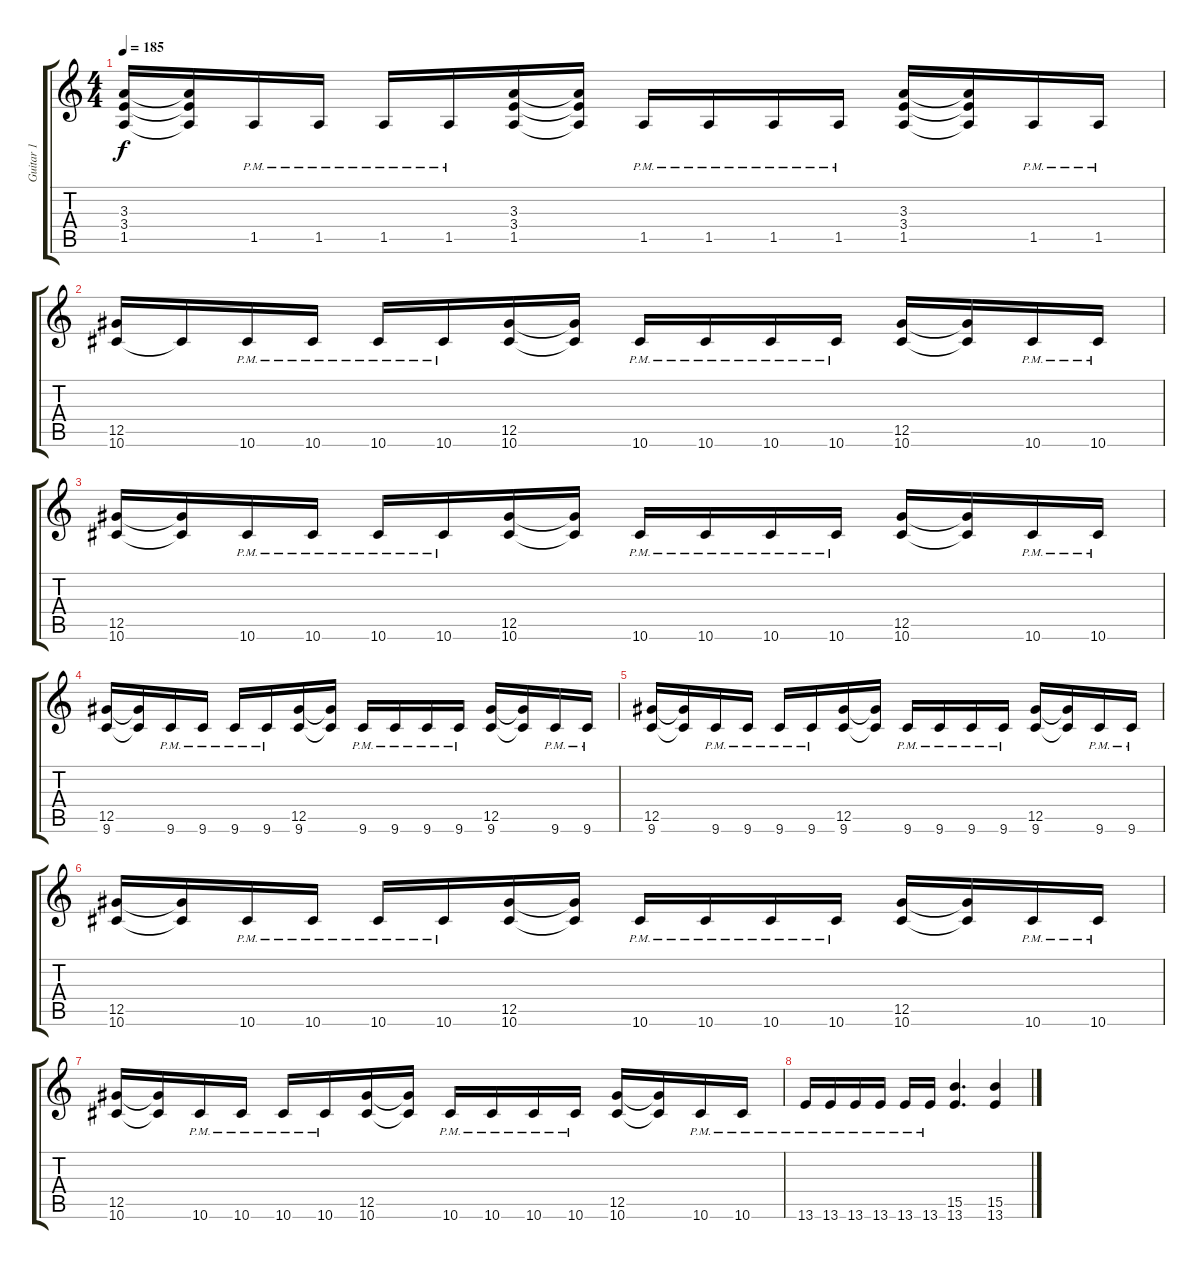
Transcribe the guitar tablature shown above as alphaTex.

\track ("Guitar 1" "Guitar 1") {instrument distortionguitar}
\staff {score tabs}
\tuning (Eb4 Bb3 Gb3 Db3 Ab2 Eb2) {hide}
\ts (4 4)
\tempo 185
\clef g2
\ks c
(3.3 3.4 1.5).16{dy f} (3.3{t} 3.4{t} 1.5{t}).16 1.5{pm}.16 1.5{pm}.16 1.5{pm}.16 1.5{pm}.16 (3.3 3.4 1.5).16 (3.3{t} 3.4{t} 1.5{t}).16 1.5{pm}.16 1.5{pm}.16 1.5{pm}.16 1.5{pm}.16 (3.3 3.4 1.5).16 (3.3{t} 3.4{t} 1.5{t}).16 1.5{pm}.16 1.5{pm}.16 |
(12.5 10.6).16 10.6{t}.16 10.6{pm}.16 10.6{pm}.16 10.6{pm}.16 10.6{pm}.16 (12.5 10.6).16 (12.5{t} 10.6{t}).16 10.6{pm}.16 10.6{pm}.16 10.6{pm}.16 10.6{pm}.16 (12.5 10.6).16 (12.5{t} 10.6{t}).16 10.6{pm}.16 10.6{pm}.16 |
(12.5 10.6).16 (12.5{t} 10.6{t}).16 10.6{pm}.16 10.6{pm}.16 10.6{pm}.16 10.6{pm}.16 (12.5 10.6).16 (12.5{t} 10.6{t}).16 10.6{pm}.16 10.6{pm}.16 10.6{pm}.16 10.6{pm}.16 (12.5 10.6).16 (12.5{t} 10.6{t}).16 10.6{pm}.16 10.6{pm}.16 |
(12.5 9.6).16 (12.5{t} 9.6{t}).16 9.6{pm}.16 9.6{pm}.16 9.6{pm}.16 9.6{pm}.16 (12.5 9.6).16 (12.5{t} 9.6{t}).16 9.6{pm}.16 9.6{pm}.16 9.6{pm}.16 9.6{pm}.16 (12.5 9.6).16 (12.5{t} 9.6{t}).16 9.6{pm}.16 9.6{pm}.16 |
(12.5 9.6).16 (12.5{t} 9.6{t}).16 9.6{pm}.16 9.6{pm}.16 9.6{pm}.16 9.6{pm}.16 (12.5 9.6).16 (12.5{t} 9.6{t}).16 9.6{pm}.16 9.6{pm}.16 9.6{pm}.16 9.6{pm}.16 (12.5 9.6).16 (12.5{t} 9.6{t}).16 9.6{pm}.16 9.6{pm}.16 |
(12.5 10.6).16 (12.5{t} 10.6{t}).16 10.6{pm}.16 10.6{pm}.16 10.6{pm}.16 10.6{pm}.16 (12.5 10.6).16 (12.5{t} 10.6{t}).16 10.6{pm}.16 10.6{pm}.16 10.6{pm}.16 10.6{pm}.16 (12.5 10.6).16 (12.5{t} 10.6{t}).16 10.6{pm}.16 10.6{pm}.16 |
(12.5 10.6).16 (12.5{t} 10.6{t}).16 10.6{pm}.16 10.6{pm}.16 10.6{pm}.16 10.6{pm}.16 (12.5 10.6).16 (12.5{t} 10.6{t}).16 10.6{pm}.16 10.6{pm}.16 10.6{pm}.16 10.6{pm}.16 (12.5 10.6).16 (12.5{t} 10.6{t}).16 10.6{pm}.16 10.6{pm}.16 |
13.6{pm}.16 13.6{pm}.16 13.6{pm}.16 13.6{pm}.16 13.6{pm}.16 13.6{pm}.16 (15.5 13.6).4{d} (15.5 13.6).4
